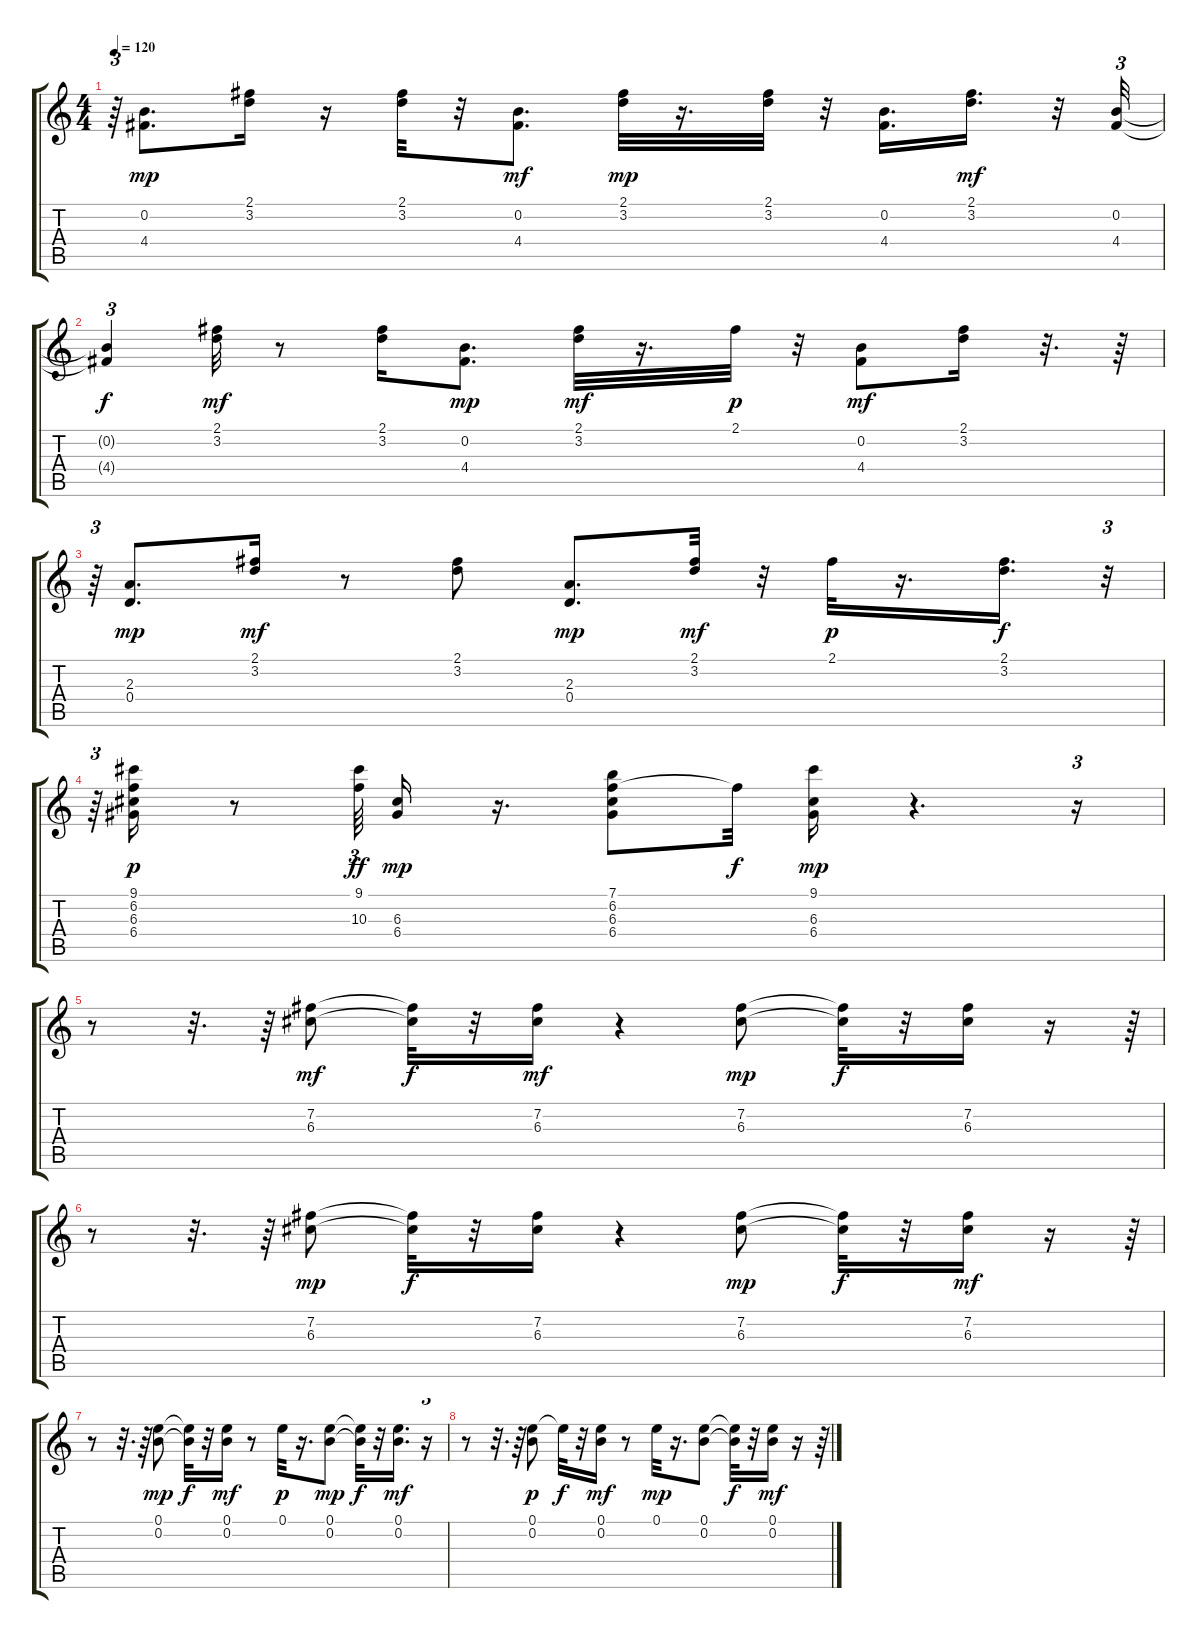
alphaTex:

\track "" {instrument acousticguitarsteel}
\staff {score tabs}
\tuning (E4 B3 G3 D3 A2 E2) {hide}
\ts (4 4)
\tempo 120
\clef g2
\ks c
r.64{tu (3 2) dy mf} (0.2 4.4).8{d dy mp} (2.1 3.2).16 r.16 (2.1 3.2).32 r.32 (0.2 4.4).8{d dy mf} (2.1 3.2).32{dy mp} r.16{d} (2.1 3.2).32 r.32 (0.2 4.4).16{d} (2.1 3.2).16{d dy mf} r.32 (0.2 4.4).32{tu (3 2)} |
(0.2{t} 4.4{t}).4{tu (3 2) dy f} (2.1 3.2).32{dy mf} r.8 (2.1 3.2).16 (0.2 4.4).8{d dy mp} (2.1 3.2).32{dy mf} r.16{d} 2.1.32{dy p} r.32 (0.2 4.4).8{dy mf} (2.1 3.2).16 r.32{d} r.64 |
r.64{tu (3 2)} (2.3 0.4).8{d dy mp} (2.1 3.2).16{dy mf} r.8 (2.1 3.2).8 (2.3 0.4).8{d dy mp} (2.1 3.2).32{dy mf} r.32 2.1.32{dy p} r.16{d} (2.1 3.2).16{d dy f} r.32{tu (3 2)} |
r.64{tu (3 2)} (9.1 6.2 6.3 6.4).16{dy p} r.8 (9.1 10.3).64{tu (3 2) dy ff} (6.3 6.4).16{dy mp} r.16{d} (7.1 6.2 6.3 6.4).8 6.2{t}.32{dy f} (9.1 6.3 6.4).16{dy mp} r.4{d} r.16{tu (3 2)} |
r.8 r.32{d} r.64 (7.2 6.3).8{dy mf} (7.2{t} 6.3{t}).32{dy f} r.32 (7.2 6.3).16{dy mf} r.4 (7.2 6.3).8{dy mp} (7.2{t} 6.3{t}).32{dy f} r.32 (7.2 6.3).16 r.16 r.64{tu (3 2)} |
r.8 r.32{d} r.64 (7.2 6.3).8{dy mp} (7.2{t} 6.3{t}).32{dy f} r.32 (7.2 6.3).16 r.4 (7.2 6.3).8{dy mp} (7.2{t} 6.3{t}).32{dy f} r.32 (7.2 6.3).16{dy mf} r.16 r.64{tu (3 2)} |
r.8 r.32{d} r.64 (0.1 0.2).8{dy mp} (0.1{t} 0.2{t}).32{dy f} r.32 (0.1 0.2).16{dy mf} r.8 0.1.32{dy p} r.16{d} (0.1 0.2).8{dy mp} (0.1{t} 0.2{t}).32{dy f} r.32 (0.1 0.2).16{d dy mf} r.16{tu (3 2)} |
r.8 r.32{d} r.64 (0.1 0.2).8{dy p} 0.1{t}.32{dy f} r.32 (0.1 0.2).16{dy mf} r.8 0.1.32{dy mp} r.16{d} (0.1 0.2).8 (0.1{t} 0.2{t}).32{dy f} r.32 (0.1 0.2).16{dy mf} r.16 r.64{tu (3 2)}
